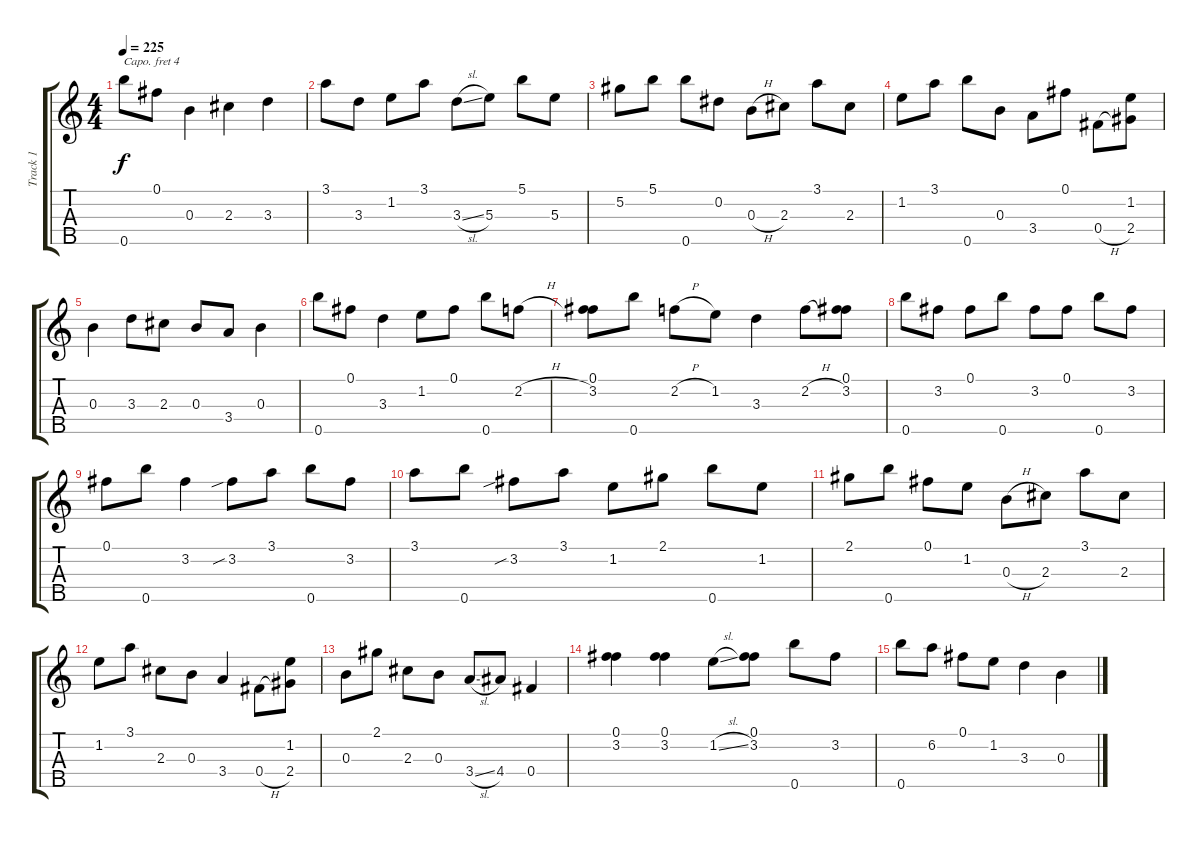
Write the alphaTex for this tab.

\track ("Track 1" "Track 1") {instrument banjo}
\staff {score tabs}
\capo 4
\tuning (D4 B3 G3 D3 G4) {hide}
\displaytranspose 12
\ts (4 4)
\tempo 225
\clef g2
\ks c
0.5.8{dy f} 0.1.8 0.3.4 2.3.4 3.3.4 |
3.1.8 3.3.8 1.2.8 3.1.8 3.3{sl}.8 5.3.8 5.1.8 5.3.8 |
5.2.8 5.1.8 0.5.8 0.2.8 0.3{h}.8 2.3.8 3.1.8 2.3.8 |
1.2.8 3.1.8 0.5.8 0.3.8 3.4.8 0.1.8 0.4{h}.8 (1.2 2.4).8 |
0.3.4 3.3.8 2.3.8 0.3.8 3.4.8 0.3.4 |
0.5.8 0.1.8 3.3.4 1.2.8 0.1.8 0.5.8 2.2{h}.8 |
(0.1 3.2).8 0.5.8 2.2{h}.8 1.2.8 3.3.4 2.2{h}.8 (0.1 3.2).8 |
0.5.8 3.2.8 0.1.8 0.5.8 3.2.8 0.1.8 0.5.8 3.2.8 |
0.1.8 0.5.8 3.2.4 3.2{sib}.8 3.1.8 0.5.8 3.2.8 |
3.1.8 0.5.8 3.2{sib}.8 3.1.8 1.2.8 2.1.8 0.5.8 1.2.8 |
2.1.8 0.5.8 0.1.8 1.2.8 0.3{h}.8 2.3.8 3.1.8 2.3.8 |
1.2.8 3.1.8 2.3.8 0.3.8 3.4.4 0.4{h}.8 (1.2 2.4).8 |
0.3.8 2.1.8 2.3.8 0.3.8 3.4{sl}.8 4.4.8 0.4.4 |
(0.1 3.2).4 (0.1 3.2).4 1.2{sl}.8 (0.1 3.2).8 0.5.8 3.2.8 |
0.5.8 6.2.8 0.1.8 1.2.8 3.3.4 0.3.4
